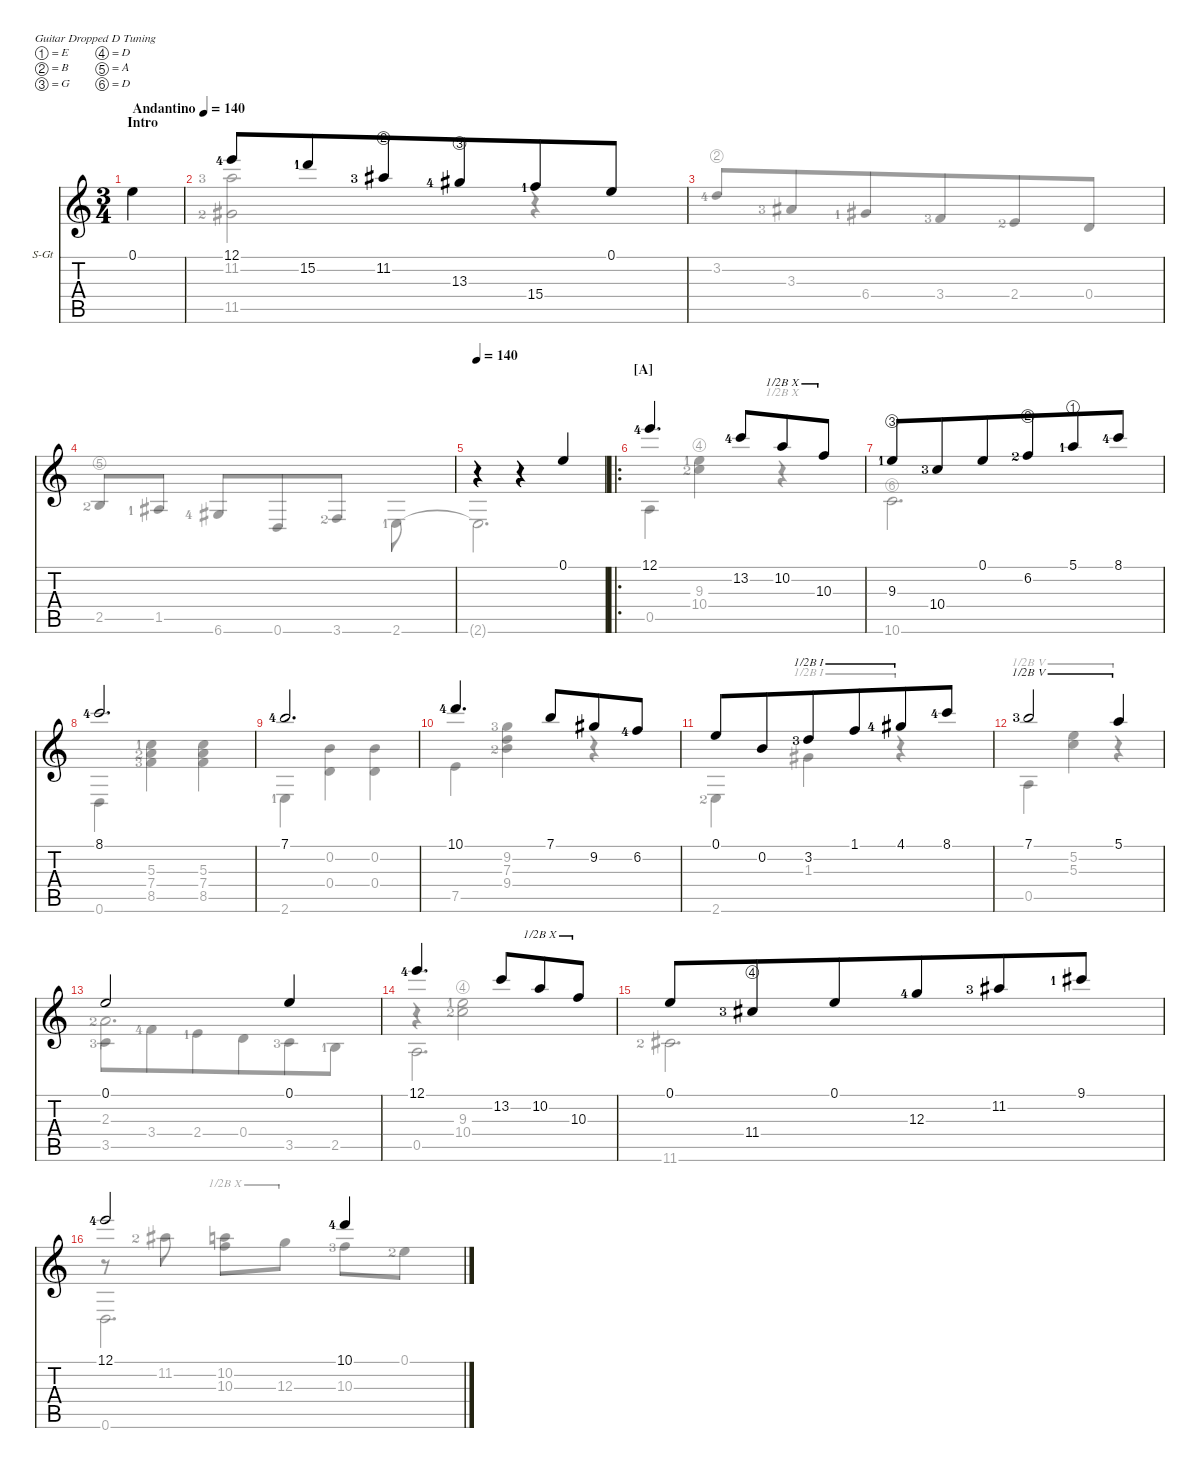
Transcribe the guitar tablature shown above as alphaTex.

\defaultSystemsLayout 4
\hideDynamics
\bracketExtendMode nobrackets
\firstSystemTrackNameOrientation horizontal
\otherSystemsTrackNameOrientation horizontal
\track ("Steel Guitar" "S-Gt") {instrument acousticguitarsteel}
\staff {score tabs}
\tuning (E4 B3 G3 D3 A2 D2)
\voice
\ts (3 4)
\section ("" "Intro")
\ac
\tempo (140 "Andantino")
\clef g2
\ks c
0.1.4{dy f instrument acousticguitarsteel} |
12.1{lf 5}.8 15.2{lf 2}.8{beam merge} 11.2{string lf 4}.8 13.3{string lf 5}.8{beam merge} 15.4{lf 2}.8 0.1.8 |
|
|
\tempo 140
\tempo (45.7294 0.653061 hide)
\tempo (59 1 hide)
r.4 r.4 0.1.4 |
\ro
\section ("A" "")
\tempo (140 hide)
12.1{lf 5}.4{d} 13.2{lf 5}.8{beam merge} 10.2.8{barre (10 half)} 10.3.8{barre (10 half)} |
9.3{string lf 2}.8{beam merge} 10.4{lf 4}.8{beam merge} 0.1.8{beam merge} 6.2{string lf 3}.8{beam merge} 5.1{string lf 2}.8{beam merge} 8.1{lf 5}.8 |
8.1{lf 5}.2{d} |
7.1{lf 5}.2{d} |
10.1{lf 5}.4{d} 7.1.8{beam merge} 9.2.8 6.2{lf 5}.8 |
0.1.8{beam merge} 0.2.8{beam merge} 3.2{lf 4}.8{barre (1 half) beam merge} 1.1.8{barre (1 half) beam merge} 4.1{lf 5}.8{barre (1 half) beam merge} 8.1{lf 5}.8 |
7.1{lf 4}.2{barre (5 half)} 5.1.4{barre (5 half)} |
0.1.2 0.1.4 |
12.1{lf 5}.4{d} 13.2.8{beam merge} 10.2.8{barre (10 half) beam merge} 10.3.8{barre (10 half)} |
0.1.8{beam merge} 11.4{string lf 4}.8{beam merge} 0.1.8{beam merge} 12.3{lf 5}.8{beam merge} 11.2{lf 4}.8{beam merge} 9.1{lf 2}.8 |
12.1{lf 5}.2 10.1{lf 5}.4
\voice
\clef g2
\ottava regular
\simile none
\ks c
|
(11.2{lf 4} 11.5{lf 3}).2 r.4 |
3.2{string lf 5}.8{dy mf beam invert beam merge} 3.3{lf 4}.8{beam merge} 6.4{lf 2}.8{beam merge} 3.4{lf 4}.8{beam merge} 2.4{lf 3}.8{beam merge} 0.4.8 |
2.5{string lf 3}.8{beam invert} 1.5{lf 2}.8 6.6{lf 5}.8{beam invert} 0.6.8{beam merge} 3.6{lf 3}.8{beam split} 2.6{lf 2}.8 |
2.6{t}.2{d} |
0.5.4{dy f} (9.3{lf 2} 10.4{string lf 3}).4 r.4{barre (10 half)} |
10.6{string}.2{d} |
0.6.4 (8.5{lf 4} 7.4{lf 3} 5.3{lf 2}).4 (5.3 7.4 8.5).4 |
2.6{lf 2}.4 (0.4 0.2).4 (0.2 0.4).4 |
7.5.4 (9.4{lf 3} 7.3 9.2{lf 4}).4 r.4 |
2.6{lf 3}.4 1.3.4{barre (1 half)} r.4{barre (1 half)} |
0.5.4{barre (5 half)} (5.3 5.2).4{barre (5 half)} r.4{barre (5 half)} |
2.3{lf 3}.2{d} |
r.4 (9.3{lf 2} 10.4{string lf 3}).2 |
11.6{lf 3}.2{d} |
r.8 11.2{lf 3}.8 (10.2 10.3).8{barre (10 half)} 12.3.8{barre (10 half)} 10.3{lf 4}.8 0.1{lf 3}.8
\voice
\clef g2
\ottava regular
\simile none
\ks c
|
|
|
|
|
|
|
|
|
|
|
|
3.5{lf 4}.8{beam merge} 3.4{lf 5}.8{beam merge} 2.4{lf 2}.8{beam merge} 0.4.8{beam merge} 3.5{lf 4}.8{beam merge} 2.5{lf 2}.8{beam merge} |
0.5.2{d} |
|
0.6.2{d}
